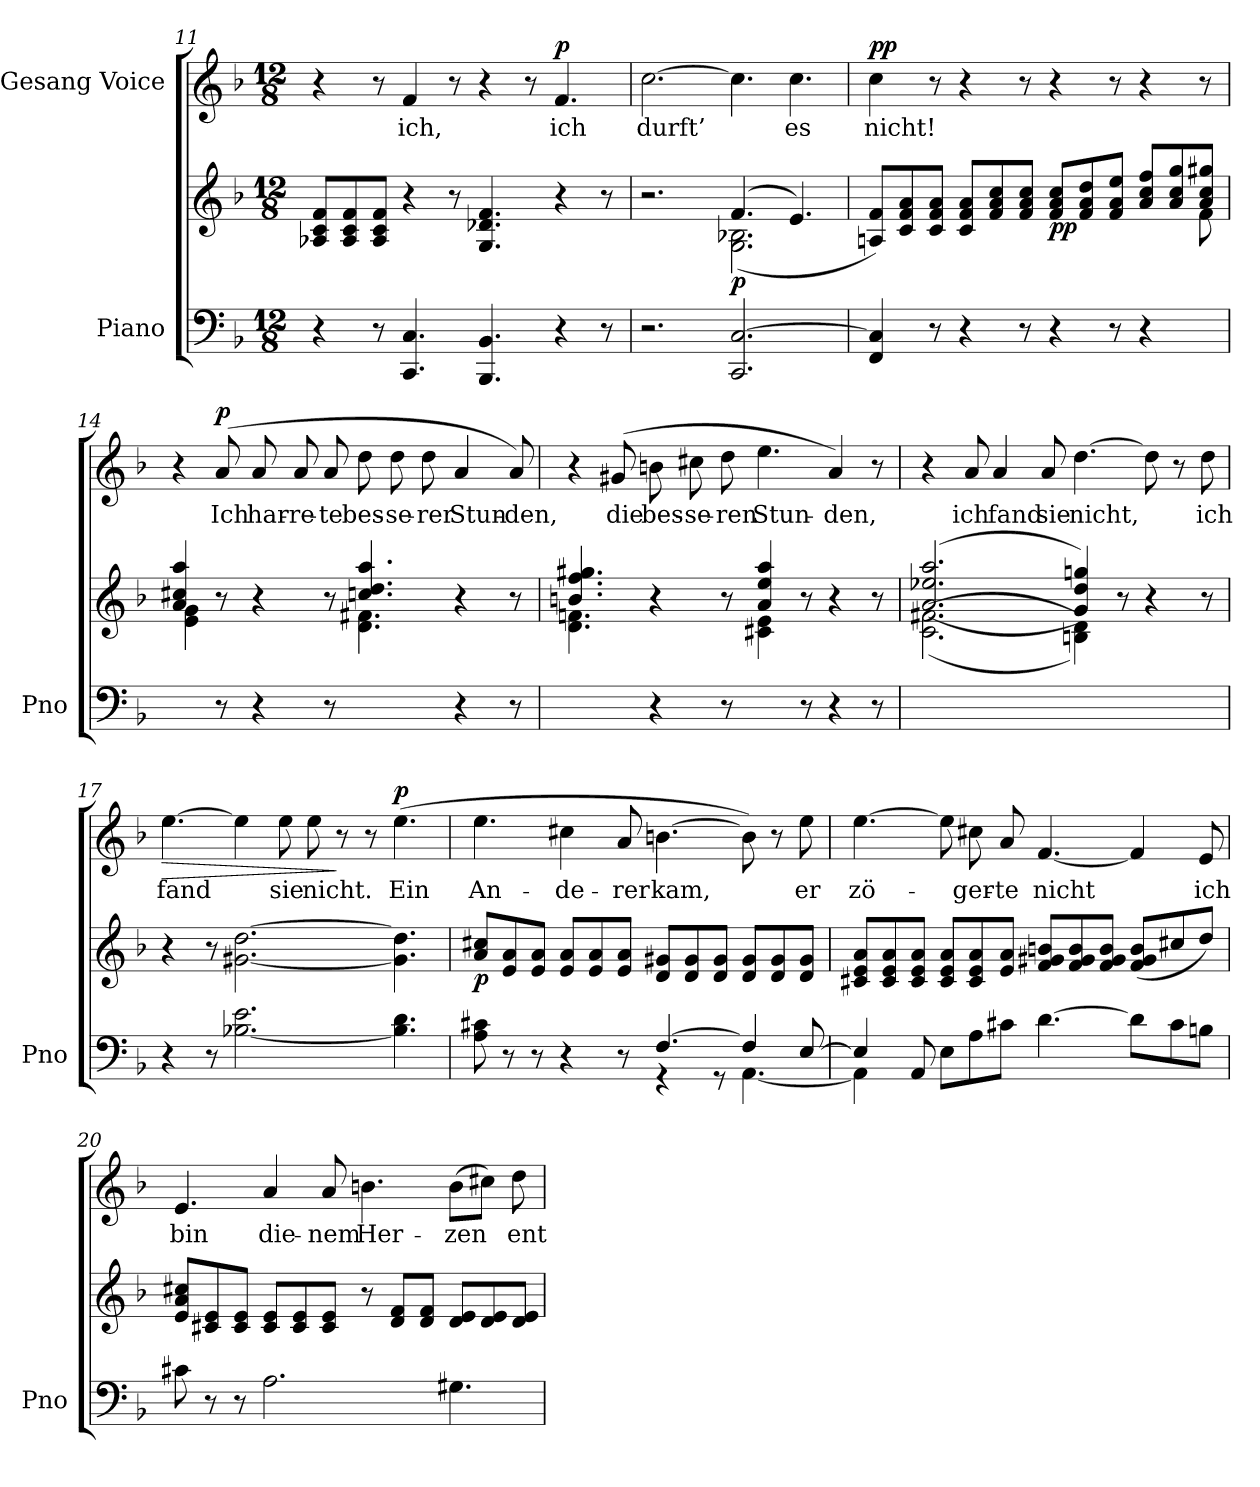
**kern	**kern	**dynam	**kern	**text	**dynam
*part2	*part2	*part2	*part1	*part1	*part1
*staff3	*staff2	*staff2/3	*staff1	*staff1	*staff1
*I"Piano	*	*	*I"Gesang Voice	*	*
*I'Pno	*	*	*	*	*
*clefF4	*clefG2	*	*clefG2	*	*
*k[b-]	*k[b-]	*	*k[b-]	*	*
*M12/8	*M12/8	*	*M12/8	*	*
=11	=11	=11	=11	=11	=11
4r	8A-X/ 8c/ 8f/L	.	4r	.	.
.	8A-/ 8c/ 8f/	.	.	.	.
8r	8A-/ 8c/ 8f/J	.	8r	.	.
!	!	!	!	!LO:LY:b	!
4.CC/ 4.C/	4r	.	4f/	ich,	.
.	8r	.	8r	.	.
4.BBB-/ 4.BB-/	4.G/ 4.d-X/ 4.f/	.	4r	.	.
.	.	.	8r	.	.
!	!	!	!	!LO:LY:b	!LO:DY:a
4r	4r	.	4.f/	ich	p
8r	8r	.	.	.	.
=12	=12	=12	=12	=12	=12
*	*^	*	*	*	*
!	!	!	!	!	!LO:LY:b	!
2.r	2.r	2.ryy	.	[2.cc\	durft’	.
!	!	!	!LO:DY:b	!	!	!
2.CC/ [2.C/	(4.f/	(2.G\ 2.B-X\	p	4.cc\]	.	.
!	!	!	!	!	!LO:LY:b	!
.	4.e/)	.	.	4.cc\	es	.
!!LO:LB:g=z
=13	=13	=13	=13	=13	=13	=13
!	!	!	!	!	!LO:LY:b	!LO:DY:a
4FF/ 4C/]	8An/ 8f/L)	4.ryy	.	4cc\	nicht!	pp
.	8c/ 8f/ 8a/	.	.	.	.	.
8r	8c/ 8f/ 8a/J	.	.	8r	.	.
*	*v	*v	*	*	*	*
4r	8c/ 8f/ 8a/L	.	4r	.	.
.	8f/ 8a/ 8cc/	.	.	.	.
8r	8f/ 8a/ 8cc/J	.	8r	.	.
!	!	!LO:DY:b	!	!	!
4r	8f/ 8a/ 8cc/L	pp	4r	.	.
.	8f/ 8a/ 8dd/	.	.	.	.
8r	8f/ 8a/ 8ee/J	.	8r	.	.
4r	8a/ 8cc/ 8ff/L	.	4r	.	.
.	8a/ 8cc/ 8gg/	.	.	.	.
*	*^	*	*	*	*
8ryy	8a/ 8cc/ 8gg#X/J	8f\	.	8r	.	.
!!LO:PB:g=z
=14	=14	=14	=14	=14	=14	=14
4ryy	4a/ 4cc#X/ 4aa/	4e\ 4g\	.	4r	.	.
!	!	!	!	!	!LO:LY:b	!LO:DY:a
8r	8r	2ryy	.	(8a/	Ich	p
!	!	!	!	!	!LO:LY:b	!
4r	4r	.	.	8a/	har-	.
!	!	!	!	!	!LO:LY:b	!
.	.	.	.	8a/	-re-	.
!	!	!	!	!	!LO:LY:b	!
8r	8r	.	.	8a/	-te	.
!	!	!	!	!	!LO:LY:b	!
4.ryy	4.ccn/ 4.dd/ 4.aa/	4.d\ 4.f#X\	.	8dd\	bes-	.
!	!	!	!	!	!LO:LY:b	!
.	.	.	.	8dd\	-se-	.
!	!	!	!	!	!LO:LY:b	!
.	.	.	.	8dd\	-rer	.
!	!	!	!	!	!LO:LY:b	!
4r	4r	4.ryy	.	4a/	Stun-	.
!	!	!	!	!	!LO:LY:b	!
8r	8r	.	.	8a/)	-den,	.
=15	=15	=15	=15	=15	=15	=15
4.ryy	4.bn/ 4.ff/ 4.gg#X/	4.d\ 4.fn\	.	4r	.	.
!	!	!	!	!	!LO:LY:b	!
.	.	.	.	(8g#X/	die	.
!	!	!	!	!	!LO:LY:b	!
4r	4r	4.ryy	.	8bn\	bes-	.
!	!	!	!	!	!LO:LY:b	!
.	.	.	.	8cc#X\	-se-	.
!	!	!	!	!	!LO:LY:b	!
8r	8r	.	.	8dd\	-ren	.
!	!	!	!	!	!LO:LY:b	!
4ryy	4a/ 4ee/ 4aa/	4c#X\ 4e\	.	4.ee\	Stun-	.
8r	8r	2ryy	.	.	.	.
!	!	!	!	!	!LO:LY:b	!
4r	4r	.	.	4a/)	-den,	.
8r	8r	.	.	8r	.	.
=16	=16	=16	=16	=16	=16	=16
1ryy	(>(>2.a/ 2.ee-X/ 2.aa/	(<(<2.c\ 2.f#X\	.	4r	.	.
!	!	!	!	!	!LO:LY:b	!
.	.	.	.	8a/	ich	.
!	!	!	!	!	!LO:LY:b	!
.	.	.	.	4a/	fand	.
!	!	!	!	!	!LO:LY:b	!
.	.	.	.	8a/	sie	.
!	!	!	!	!	!LO:LY:b	!
.	4g/ 4dd/ 4ggn/))	4Bn\ 4d\))	.	[4.dd\	nicht,	.
8ryy	8r	2ryy	.	.	.	.
4ryy	4r	.	.	8dd\]	.	.
.	.	.	.	8r	.	.
!	!	!	!	!	!LO:LY:b	!
8ryy	8r	.	.	8dd\	ich	.
*	*v	*v	*	*	*	*
!!LO:LB:g=z
=17	=17	=17	=17	=17	=17
!	!	!	!	!LO:LY:b	!LO:HP:b
4r	4r	.	[4.ee\	fand	>
8r	8r	.	.	.	.
[2.B-X\ 2.e\	[2.g#X\ [2.dd\	.	4ee\]	.	.
!	!	!	!	!LO:LY:b	!
.	.	.	8ee\	sie	.
!	!	!	!	!LO:LY:b	!
.	.	.	8ee\	nicht.	.
.	.	.	8r	.	]
.	.	.	8r	.	.
!	!	!	!	!LO:LY:b	!LO:DY:a
4.B-\] 4.d\	4.g#\] 4.dd\]	.	(4.ee\	Ein	p
=18	=18	=18	=18	=18	=18
*^	*	*	*	*	*
!	!	!	!LO:DY:b	!	!LO:LY:b	!
8A\ 8c#X\	4ryy	8a/ 8cc#X/L	p	4.ee\	An-	.
8r	.	8e/ 8a/	.	.	.	.
8r	8ryy	8e/ 8a/J	.	.	.	.
!	!	!	!	!	!LO:LY:b	!
4r	4ryy	8e/ 8a/L	.	4cc#X\	-de-	.
.	.	8e/ 8a/	.	.	.	.
!	!	!	!	!	!LO:LY:b	!
8r	8ryy	8e/ 8a/J	.	8a/	-rer	.
!	!	!	!	!	!LO:LY:b	!
[4.F/	4r	8d/ 8g#X/L	.	[4.bn\	kam,	.
.	.	8d/ 8g#/	.	.	.	.
.	8r	8d/ 8g#/J	.	.	.	.
4F/]	[4.AA\	8d/ 8g#/L	.	8b\])	.	.
.	.	8d/ 8g#/	.	8r	.	.
!	!	!	!	!	!LO:LY:b	!
[8E/	.	8d/ 8g#/J	.	8ee\	er	.
!!LO:LB:g=z
=19	=19	=19	=19	=19	=19	=19
!	!	!	!	!	!LO:LY:b	!
4E/]	4AA\]	8c#X/ 8e/ 8a/L	.	[4.ee\	zö-	.
.	.	8c#/ 8e/ 8a/	.	.	.	.
8AA/	8ryy	8c#/ 8e/ 8a/J	.	.	.	.
8E\L	4ryy	8c#/ 8e/ 8a/L	.	8ee\]	.	.
!	!	!	!	!	!LO:LY:b	!
8A\	.	8c#/ 8e/ 8a/	.	8cc#X\	-ger-	.
!	!	!	!	!	!LO:LY:b	!
8c#X\J	8ryy	8e/ 8a/J	.	8a/	-te	.
!	!	!	!	!	!LO:LY:b	!
[4.d\	4ryy	8f/ 8g#X/ 8bn/L	.	[4.f/	nicht	.
.	.	8f/ 8g#/ 8b/	.	.	.	.
.	8ryy	8f/ 8g#/ 8b/J	.	.	.	.
8d\L]	4ryy	(8f/ 8g#/ 8b/L	.	4f/]	.	.
8c#\	.	8cc#X/	.	.	.	.
!	!	!	!	!	!LO:LY:b	!
8Bn\J	8ryy	8dd/J)	.	8e/	ich	.
!!LO:LB:g=z
=20	=20	=20	=20	=20	=20	=20
!	!	!	!	!	!LO:LY:b	!
*v	*v	*	*	*	*	*
8c#X\	8e/ 8a/ 8cc#X/L	.	4.e/	bin	.
8r	8c#X/ 8e/	.	.	.	.
8r	8c#/ 8e/J	.	.	.	.
!	!	!	!	!LO:LY:b	!
2.A\	8c#/ 8e/L	.	4a/	die-	.
.	8c#/ 8e/	.	.	.	.
!	!	!	!	!LO:LY:b	!
.	8c#/ 8e/J	.	8a/	-nem	.
!	!	!	!	!LO:LY:b	!
.	8r	.	4.bn\	Her-	.
.	8d/ 8f/L	.	.	.	.
.	8d/ 8f/J	.	.	.	.
!	!	!	!	!LO:LY:b	!
4.G#X\	8d/ 8e/L	.	(8b\L	-zen	.
.	8d/ 8e/	.	8cc#X\J)	.	.
!	!	!	!	!LO:LY:b	!
.	8d/ 8e/J	.	8dd\	ent-	.
=	=	=	=	=	=
*-	*-	*-	*-	*-	*-
